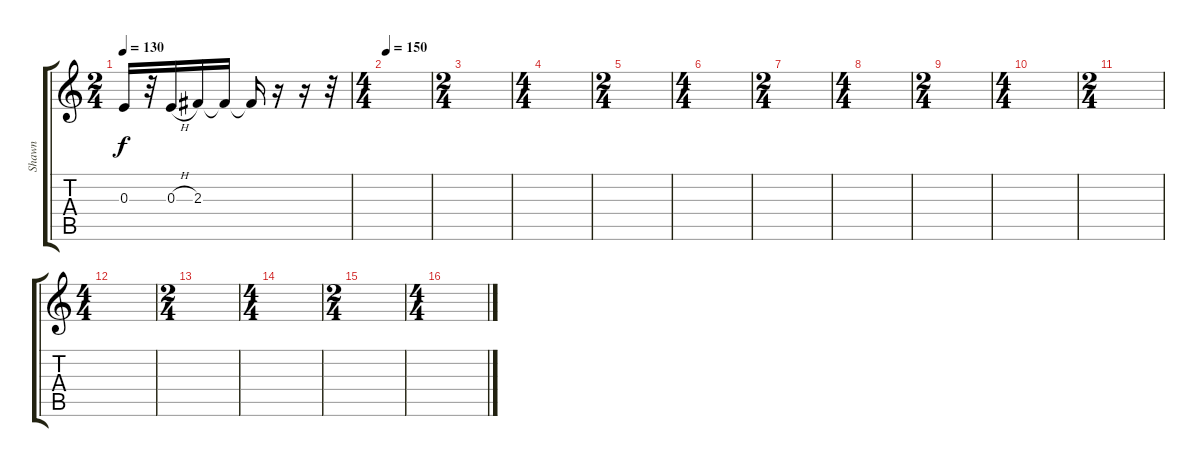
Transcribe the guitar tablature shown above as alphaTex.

\track ("Shawn" "Shawn") {instrument electricbassfinger}
\staff {score tabs}
\tuning (Db4 Ab3 E3 B2 Gb2 B1) {hide}
\ts (2 4)
\tempo 130
\clef g2
\ks c
0.3.16{dy f} r.32 0.3{h}.16 2.3.16 2.3{t}.16 2.3{t}.16 r.16 r.16 r.32 |
\ts (4 4)
\tempo 150
|
\ts (2 4)
|
\ts (4 4)
|
\ts (2 4)
|
\ts (4 4)
|
\ts (2 4)
|
\ts (4 4)
|
\ts (2 4)
|
\ts (4 4)
|
\ts (2 4)
|
\ts (4 4)
|
\ts (2 4)
|
\ts (4 4)
|
\ts (2 4)
|
\ts (4 4)
